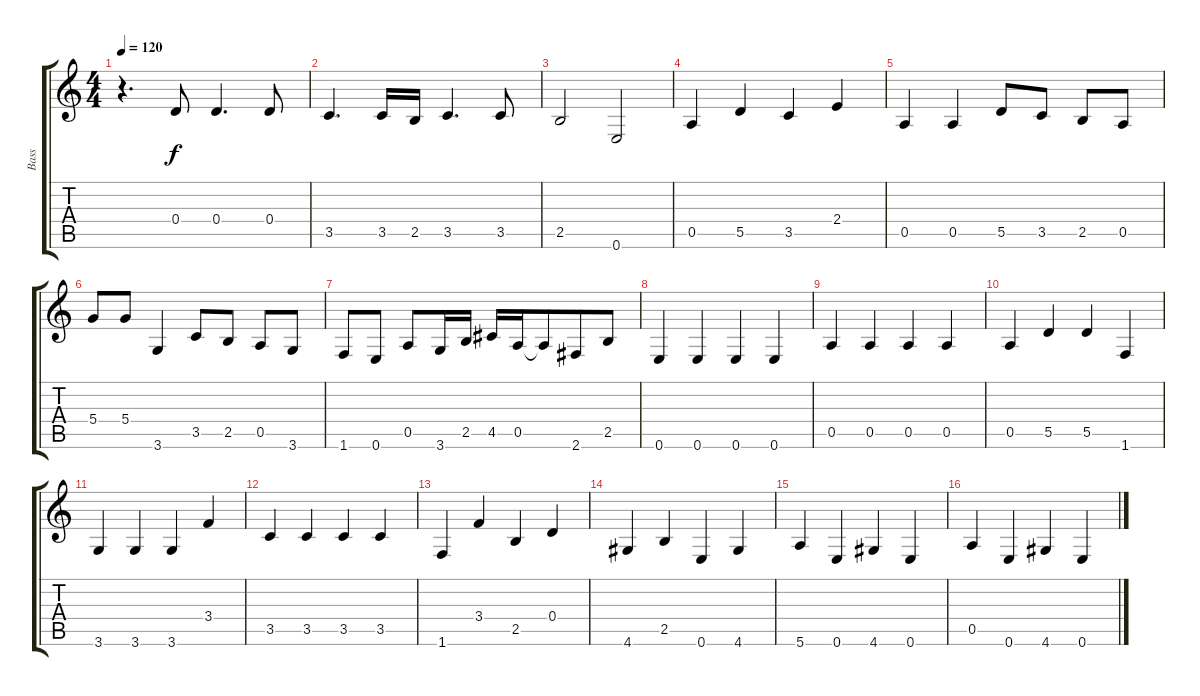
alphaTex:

\track ("Bass" "Bass") {instrument acousticguitarsteel}
\staff {score tabs}
\tuning (E4 B3 G3 D3 A2 E2) {hide}
\ts (4 4)
\tempo 120
\clef g2
\ks c
r.4{d dy f} 0.4.8 0.4.4{d} 0.4.8 |
3.5.4{d} 3.5.16 2.5.16 3.5.4{d} 3.5.8 |
2.5.2 0.6.2 |
0.5.4 5.5.4 3.5.4 2.4.4 |
0.5.4 0.5.4 5.5.8 3.5.8 2.5.8 0.5.8 |
5.4.8 5.4.8 3.6.4 3.5.8 2.5.8 0.5.8 3.6.8 |
1.6.8 0.6.8 0.5.8 3.6.16 2.5.16 4.5.16 0.5.16 0.5{t}.8{beam merge} 2.6.8 2.5.8 |
0.6.4 0.6.4 0.6.4 0.6.4 |
0.5.4 0.5.4 0.5.4 0.5.4 |
0.5.4 5.5.4 5.5.4 1.6.4 |
3.6.4 3.6.4 3.6.4 3.4.4 |
3.5.4 3.5.4 3.5.4 3.5.4 |
1.6.4 3.4.4 2.5.4 0.4.4 |
4.6.4 2.5.4 0.6.4 4.6.4 |
5.6.4 0.6.4 4.6.4 0.6.4 |
0.5.4 0.6.4 4.6.4 0.6.4
